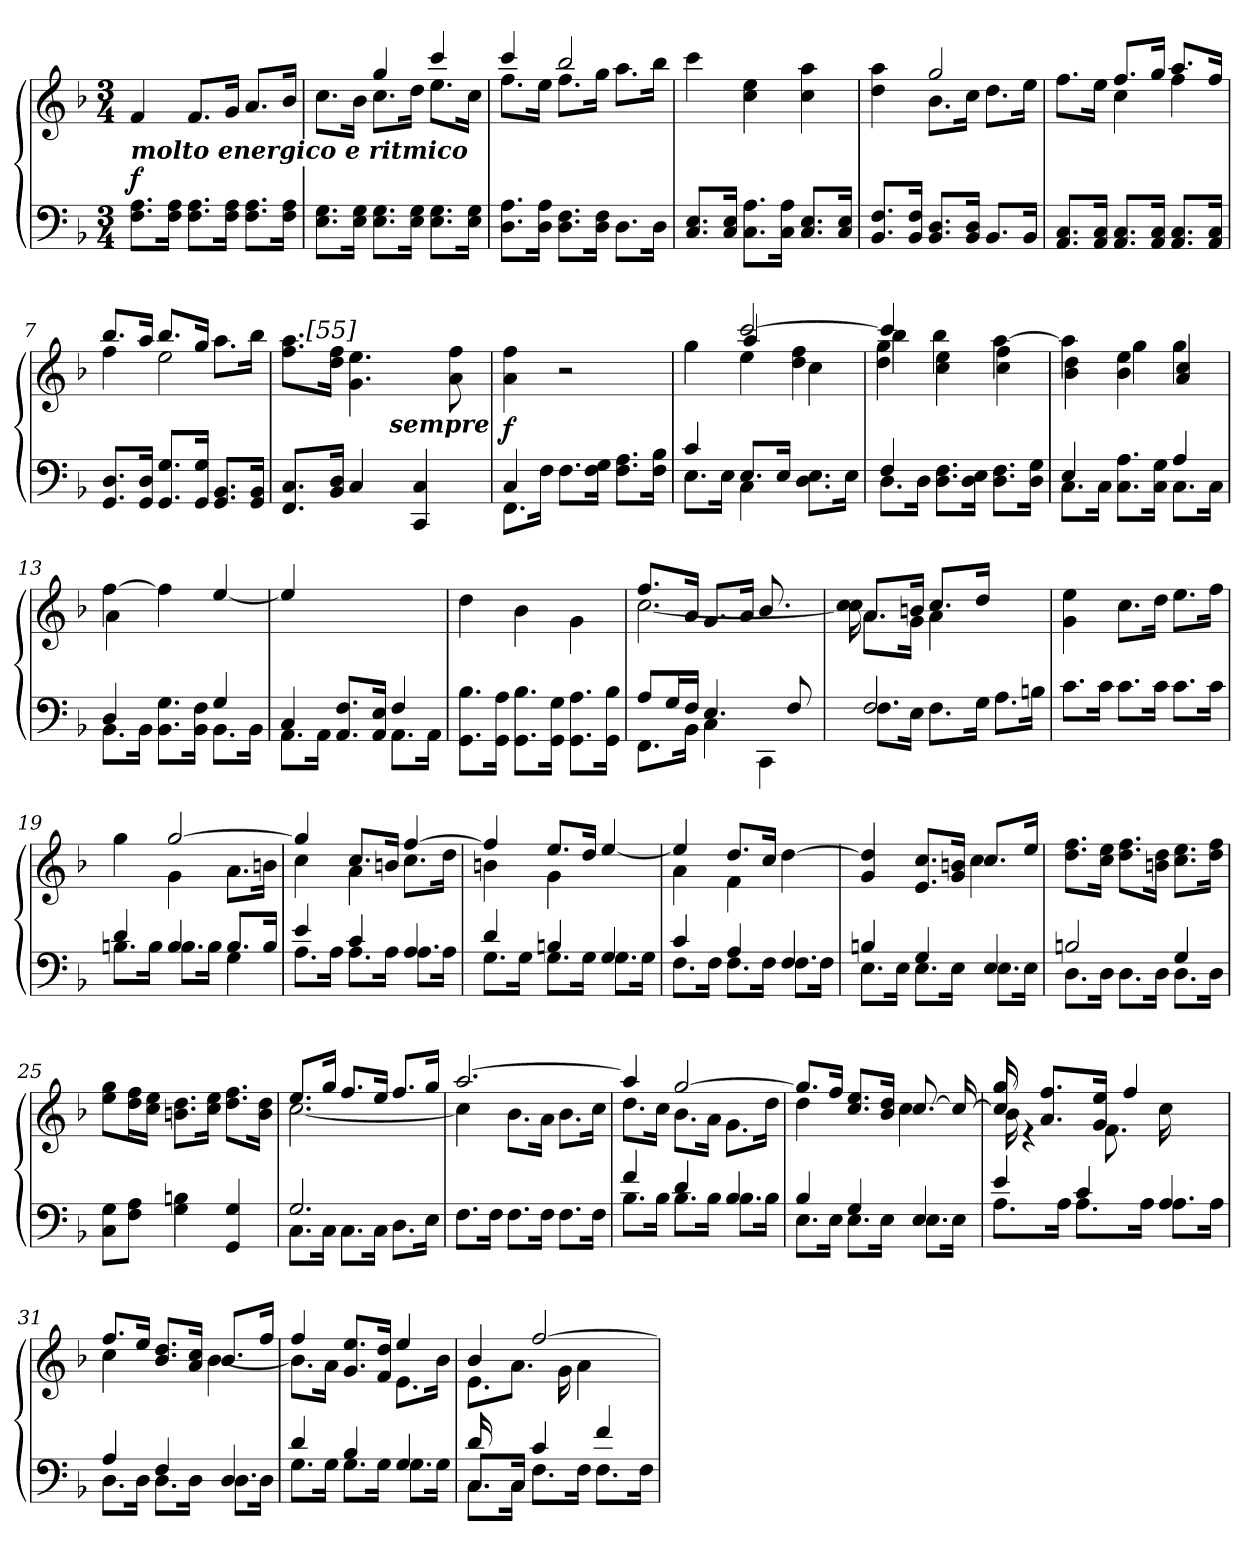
**kern	**dynam	**kern	**dynam
*part2	*part2	*part1	*part1
*staff2	*staff2	*staff1	*staff1
*clefF4	*	*clefG2	*
*k[b-]	*	*k[b-]	*
*F:	*	*F:	*
*M3/4	*	*M3/4	*
=1	=1	=1	=1
!	!	!LO:TX:b:Bi:t=molto energico e ritmico	!
!	!LO:DY:a	!	!
8.F\ 8.A\L	f	4f/	.
16F\ 16A\Jk	.	.	.
8.F\ 8.A\L	.	8.f/L	.
16F\ 16A\Jk	.	16g/Jk	.
8.F\ 8.A\L	.	8.a/L	.
16F\ 16A\Jk	.	16b-/Jk	.
=2	=2	=2	=2
*	*	*^	*
8.E\ 8.G\L	.	8.cc\L	4ryy	.
16E\ 16G\Jk	.	16b-\Jk	.	.
8.E\ 8.G\L	.	8.cc\L	4gg/	.
16E\ 16G\Jk	.	16dd\Jk	.	.
8.E\ 8.G\L	.	8.ee\L	4ccc/	.
16E\ 16G\Jk	.	16cc\Jk	.	.
=3	=3	=3	=3	=3
8.D\ 8.A\L	.	8.ff\L	4ccc/	.
16D\ 16A\Jk	.	16ee\Jk	.	.
8.D\ 8.F\L	.	8.ff\L	2bb-/	.
16D\ 16F\Jk	.	16gg\Jk	.	.
8.D\L	.	8.aa\L	.	.
16D\Jk	.	16bb-\Jk	.	.
*	*	*v	*v	*
=4	=4	=4	=4
8.C/ 8.E/L	.	4ccc\	.
16C/ 16E/Jk	.	.	.
8.C\ 8.A\L	.	4cc\ 4ee\	.
16C\ 16A\Jk	.	.	.
8.C/ 8.E/L	.	4cc\ 4aa\	.
16C/ 16E/Jk	.	.	.
=5	=5	=5	=5
*	*	*^	*
8.BB-/ 8.F/L	.	4dd\ 4aa\	4ryy	.
16BB-/ 16F/Jk	.	.	.	.
8.BB-/ 8.D/L	.	8.b-\L	2gg/	.
16BB-/ 16D/Jk	.	16cc\Jk	.	.
8.BB-/L	.	8.dd\L	.	.
16BB-/Jk	.	16ee\Jk	.	.
!!LO:LB:g=z	!!
=6	=6	=6	=6	=6
8.AA/ 8.C/L	.	8.ff\L	4ryy	.
16AA/ 16C/Jk	.	16ee\Jk	.	.
8.AA/ 8.C/L	.	8.ff/L	4cc\	.
16AA/ 16C/Jk	.	16gg/Jk	.	.
8.AA/ 8.C/L	.	8.aa/L	4ff\	.
16AA/ 16C/Jk	.	16ff/Jk	.	.
=7	=7	=7	=7	=7
8.GG/ 8.D/L	.	8.bb-/L	4ff\	.
16GG/ 16D/Jk	.	16aa/Jk	.	.
8.GG/ 8.G/L	.	8.bb-/L	2ee\	.
16GG/ 16G/Jk	.	16gg/Jk	.	.
8.GG/ 8.BB-/L	.	8.aa\L	.	.
16GG/ 16BB-/Jk	.	16bb-\Jk	.	.
=8	=8	=8	=8	=8
*	*	*	*^	*
8.FF/ 8.C/L	.	8.ff\ 8.aa\L	16.ryy	4ryy	.
!	!	!	!LO:TX:a:t=[55]	!	!
.	.	.	2ryy	.	.
16BB-/ 16D/Jk	.	16dd\ 16ff\Jk	.	.	.
4C/	.	4.g\ 4.ee\	.	8ryy	.
.	.	.	.	32ryy	.
!	!	!	!	!LO:TX:b:Bi:t=sempre	!
.	.	.	.	4ryy	.
4CC/ 4C/	.	.	.	.	.
.	.	.	8ryy	.	.
.	.	8a\ 8ff\	.	.	.
.	.	.	.	16.ryy	.
.	.	.	32ryy	.	.
=9	=9	=9	=9	=9	=9
*^	*	*	*	*	*
!	!	!	!	!	!	!LO:DY:b
*	*	*	*v	*v	*v	*
4C/	8.FF\L	.	4a\ 4ff\	f
.	16F\Jk	.	.	.
8.F\L	2ryy	.	2r	.
16F\ 16G\Jk	.	.	.	.
8.F\ 8.A\L	.	.	.	.
16F\ 16B-\Jk	.	.	.	.
=10	=10	=10	=10	=10
*	*	*	*^	*
*	*	*	*	*^	*
4c/	8.E\L	.	4gg\	4ryy	4ryy	.
.	16E\Jk	.	.	.	.	.
4C\	8.E/L	.	[<2ccc/	4aa/	4ee\	.
.	16E/Jk	.	.	.	.	.
8.D\ 8.E\L	4ryy	.	.	4cc\	4dd\ 4ff\	.
16E\Jk	.	.	.	.	.	.
!!LO:LB:g=z	!!	!!
=11	=11	=11	=11	=11	=11	=11
4F/	8.D\L	.	4ccc/]	4bb-\	4dd\ 4gg\	.
.	16D\Jk	.	.	.	.	.
8.D\ 8.F\L	2ryy	.	4cc\ 4ee\	2ryy	4bb-\	.
16D\ 16E\Jk	.	.	.	.	.	.
8.D\ 8.F\L	.	.	[>4aa\	.	4cc\ 4ff\	.
16D\ 16G\Jk	.	.	.	.	.	.
*	*	*	*	*v	*v	*
=12	=12	=12	=12	=12	=12
4E/	8.C\L	.	4aa\]	4b-\ 4dd\	.
.	16C\Jk	.	.	.	.
8.C\ 8.A\L	4ryy	.	4b-\ 4ee\	4gg\	.
16C\ 16G\Jk	.	.	.	.	.
4A/	8.C\L	.	4gg\	4a/ 4cc/	.
.	16C\Jk	.	.	.	.
=13	=13	=13	=13	=13	=13
4D/	8.BB-\L	.	[>4ff\	4a\	.
.	16BB-\Jk	.	.	.	.
8.BB-\ 8.G\L	4ryy	.	4ff\]	2ryy	.
16BB-\ 16F\Jk	.	.	.	.	.
4G/	8.BB-\L	.	[<4ee/	.	.
.	16BB-\Jk	.	.	.	.
*	*	*	*v	*v	*
=14	=14	=14	=14	=14
4C/	8.AA\L	.	4ee/]	.
.	16AA\Jk	.	.	.
8.AA/ 8.F/L	4ryy	.	2ryy	.
16AA/ 16E/Jk	.	.	.	.
4F/	8.AA\L	.	.	.
.	16AA\Jk	.	.	.
*v	*v	*	*	*
=15	=15	=15	=15
*	*	*^	*
8.GG\ 8.B-\L	.	4dd\	4ryy	.
16GG\ 16A\Jk	.	.	.	.
8.GG\ 8.B-\L	.	2ryy	4b-\	.
16GG\ 16G\Jk	.	.	.	.
8.GG\ 8.A\L	.	.	4g\	.
16GG\ 16B-\Jk	.	.	.	.
!!LO:LB:g=z	!!
=16	=16	=16	=16	=16
*^	*	*	*	*
8A/L	8.FF\L	.	8.ff/L	[>2.cc\	.
16G/L	.	.	.	.	.
16F/JJ	16BB-\Jk	.	16a/Jk	.	.
4.E/	4C\	.	8.g/L	.	.
.	.	.	16a/Jk	.	.
.	4CC\	.	8.b-/	.	.
8F/	.	.	.	.	.
.	.	.	16ryy	.	.
=17	=17	=17	=17	=17	=17
*	*	*	*	*^	*
2.F/	8.F\L	.	8.a\L	16cc\] 16cc\	8.a/L	.
.	.	.	.	4ryy	.	.
.	16E\Jk	.	16g\Jk	.	16bn/Jk	.
.	8.F\L	.	4a\	.	8.cc/L	.
.	.	.	.	4..ryy	.	.
.	16G\Jk	.	.	.	16dd/Jk	.
.	8.A\L	.	4ryy	.	4ryy	.
.	16Bn\Jk	.	.	.	.	.
*v	*v	*	*	*	*	*
*	*	*v	*v	*v	*
=18	=18	=18	=18
8.c\L	.	4g\ 4ee\	.
16c\Jk	.	.	.
8.c\L	.	8.cc\L	.
16c\Jk	.	16dd\Jk	.
8.c\L	.	8.ee\L	.
16c\Jk	.	16ff\Jk	.
=19	=19	=19	=19
*^	*	*^	*
4d/	8.Bn\L	.	4gg\	4ryy	.
.	16B\Jk	.	.	.	.
4B/	8.B\L	.	[<2gg/	4g\	.
.	16B\Jk	.	.	.	.
4G\	8.B/L	.	.	8.a\L	.
.	16B/Jk	.	.	16bn\Jk	.
=20	=20	=20	=20	=20	=20
4e/	8.A\L	.	4gg/]	4cc\	.
.	16A\Jk	.	.	.	.
4c/	8.A\L	.	8.cc/L	4a\	.
.	16A\Jk	.	16bn/Jk	.	.
4A/	8.A\L	.	[<4ff/	8.cc\L	.
.	16A\Jk	.	.	16dd\Jk	.
!!LO:LB:g=z	!!
=21	=21	=21	=21	=21	=21
4d/	8.G\L	.	4ff/]	4bn\	.
.	16G\Jk	.	.	.	.
4Bn/	8.G\L	.	8.ee/L	4g\	.
.	16G\Jk	.	16dd/Jk	.	.
4G/	8.G\L	.	[<4ee/	4ryy	.
.	16G\Jk	.	.	.	.
=22	=22	=22	=22	=22	=22
4c/	8.F\L	.	4ee/]	4a\	.
.	16F\Jk	.	.	.	.
4A/	8.F\L	.	8.dd/L	4f\	.
.	16F\Jk	.	16cc/Jk	.	.
4F/	8.F\L	.	[>4dd\	4ryy	.
.	16F\Jk	.	.	.	.
=23	=23	=23	=23	=23	=23
4Bn/	8.E\L	.	4g/ 4dd\]	2ryy	.
.	16E\Jk	.	.	.	.
4G/	8.E\L	.	8.e/ 8.cc/L	.	.
.	16E\Jk	.	16g/ 16bn/Jk	.	.
4E/	8.E\L	.	8.cc/L	4cc\	.
.	16E\Jk	.	16ee/Jk	.	.
*	*	*	*v	*v	*
=24	=24	=24	=24	=24
2Bn/	8.D\L	.	8.dd\ 8.ff\L	.
.	16D\Jk	.	16cc\ 16ee\Jk	.
.	8.D\L	.	8.dd\ 8.ff\L	.
.	16D\Jk	.	16bn\ 16dd\Jk	.
4G/	8.D\L	.	8.cc\ 8.ee\L	.
.	16D\Jk	.	16dd\ 16ff\Jk	.
*v	*v	*	*	*
=25	=25	=25	=25
8C\ 8G\L	.	8ee\ 8gg\L	.
8F\ 8A\J	.	16dd\ 16ff\L	.
.	.	16cc\ 16ee\JJ	.
4G\ 4Bn\	.	8.bn\ 8.dd\L	.
.	.	16cc\ 16ee\Jk	.
4GG/ 4G/	.	8.dd\ 8.ff\L	.
.	.	16b\ 16dd\Jk	.
!!LO:LB:g=z
=26	=26	=26	=26
*^	*	*^	*
2.G/	8.C\L	.	8.ee/L	[>2.cc\	.
.	16C\Jk	.	16gg/Jk	.	.
.	8.C\L	.	8.ff/L	.	.
.	16C\Jk	.	16ee/Jk	.	.
.	8.D\L	.	8.ff/L	.	.
.	16E\Jk	.	16gg/Jk	.	.
*v	*v	*	*	*	*
=27	=27	=27	=27	=27
8.F\L	.	[<2.aa/	4cc\]	.
16F\Jk	.	.	.	.
8.F\L	.	.	8.b-\L	.
16F\Jk	.	.	16a\Jk	.
8.F\L	.	.	8.b-\L	.
16F\Jk	.	.	16cc\Jk	.
=28	=28	=28	=28	=28
*^	*	*	*	*
4f/	8.B-\L	.	4aa/]	8.dd\L	.
.	16B-\Jk	.	.	16cc\Jk	.
4d/	8.B-\L	.	[<2gg/	8.b-\L	.
.	16B-\Jk	.	.	16a\Jk	.
4B-/	8.B-\L	.	.	8.g\L	.
.	16B-\Jk	.	.	16dd\Jk	.
=29	=29	=29	=29	=29	=29
4B-/	8.E\L	.	8.gg/L]	4dd\	.
.	16E\Jk	.	16ff/Jk	.	.
4G/	8.E\L	.	8.cc/ 8.ee/L	4ryy	.
.	16E\Jk	.	16b-/ 16dd/Jk	.	.
4E/	8.E\L	.	[<8.cc/	4cc\	.
.	16E\Jk	.	16cc/_	.	.
=30	=30	=30	=30	=30	=30
*	*	*	*	*^	*
4e/	8.A\L	.	8cc/] 8gg/	16gg/	16b-\	.
.	.	.	.	8ryy	4re	.
.	.	.	8.a/ 8.ff/L	.	.	.
.	16A\Jk	.	.	2ryy	.	.
4c/	8.A\L	.	.	.	.	.
.	.	.	16g/ 16ee/Jk	.	8.f\	.
.	.	.	4ff/	.	.	.
.	16A\Jk	.	.	.	.	.
4A/	8.A\L	.	.	.	16cc\	.
.	.	.	.	.	8ryy	.
.	.	.	8ryy	.	.	.
.	16A\Jk	.	.	16ryy	16ryy	.
*	*	*	*	*v	*v	*
!!LO:LB:g=z
=31	=31	=31	=31	=31	=31
4A/	8.D\L	.	8.ff/L	4cc\	.
.	16D\Jk	.	16ee/Jk	.	.
4F/	8.D\L	.	8.b-/ 8.dd/L	4ryy	.
.	16D\Jk	.	16a/ 16cc/Jk	.	.
4D/	8.D\L	.	8.b-/L	[>4b-\	.
.	16D\Jk	.	16ff/Jk	.	.
=32	=32	=32	=32	=32	=32
4d/	8.G\L	.	4ff/	8.b-\L]	.
.	16G\Jk	.	.	16a\Jk	.
4B-/	8.G\L	.	8.g/ 8.ee/L	4ryy	.
.	16G\Jk	.	16f/ 16dd/Jk	.	.
4G/	8.G\L	.	4ee/	8.e\L	.
.	16G\Jk	.	.	16b-\Jk	.
=33	=33	=33	=33	=33	=33
*	*^	*	*	*	*
16d/	8.C/L	8.C\L	.	4b-/	8.e\L	.
2ryy	.	.	.	.	.	.
.	16C/Jk	16C\Jk	.	.	8.a\J	.
.	4c/	8.F\L	.	[<2ff/	.	.
.	.	.	.	.	16g\	.
.	.	16F\Jk	.	.	4a\	.
.	4f/	8.F\L	.	.	.	.
8.ryy	.	.	.	.	.	.
.	.	16F\Jk	.	.	16ryy	.
*v	*v	*v	*	*	*	*
*	*	*v	*v	*
=	=	=	=
*-	*-	*-	*-
